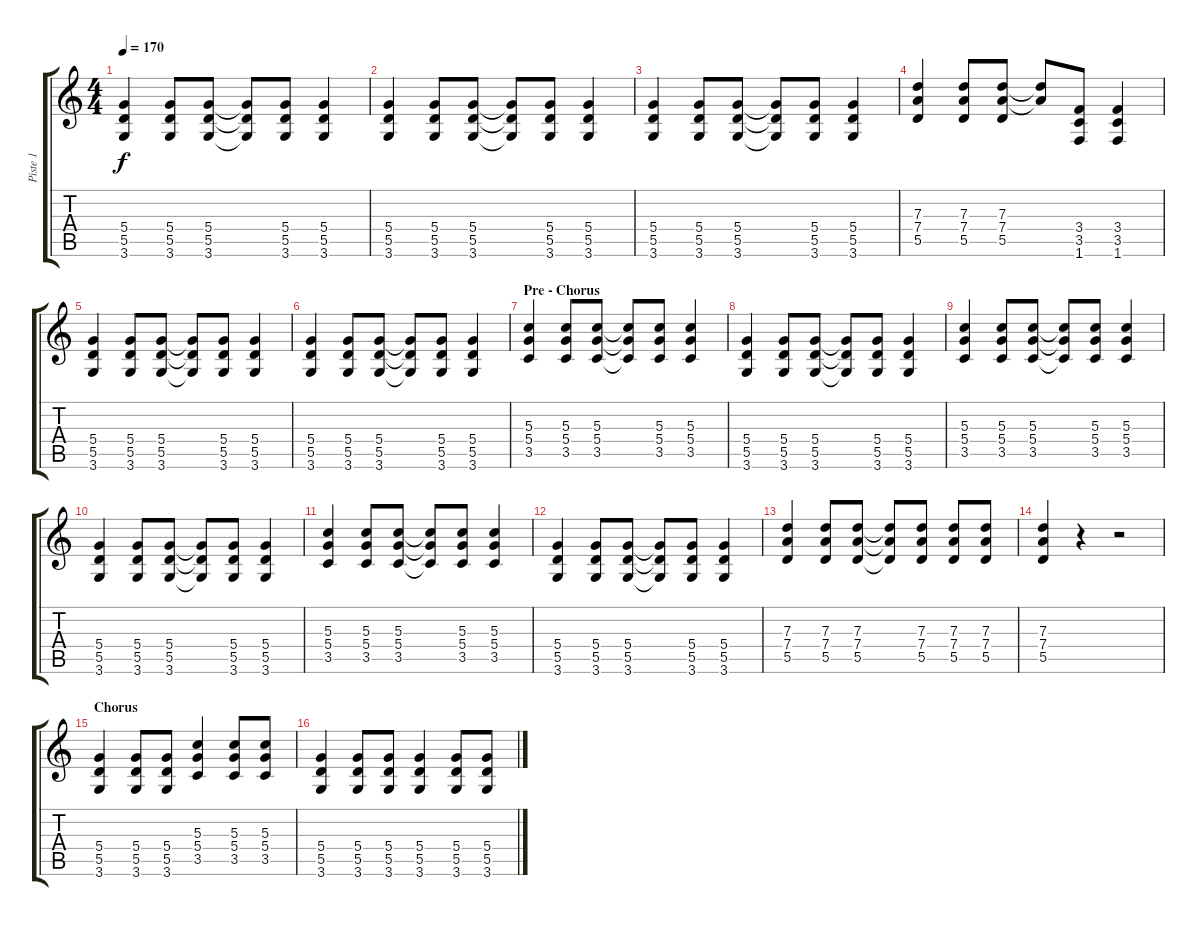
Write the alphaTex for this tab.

\track ("Piste 1" "Piste 1") {instrument distortionguitar}
\staff {score tabs}
\tuning (E4 B3 G3 D3 A2 E2) {hide}
\ts (4 4)
\tempo 170
\clef g2
\ks c
(5.4 5.5 3.6).4{dy f} (5.4 5.5 3.6).8 (5.4 5.5 3.6).8 (5.4{t} 5.5{t} 3.6{t}).8 (5.4 5.5 3.6).8 (5.4 5.5 3.6).4 |
(5.4 5.5 3.6).4 (5.4 5.5 3.6).8 (5.4 5.5 3.6).8 (5.4{t} 5.5{t} 3.6{t}).8 (5.4 5.5 3.6).8 (5.4 5.5 3.6).4 |
(5.4 5.5 3.6).4 (5.4 5.5 3.6).8 (5.4 5.5 3.6).8 (5.4{t} 5.5{t} 3.6{t}).8 (5.4 5.5 3.6).8 (5.4 5.5 3.6).4 |
(7.3 7.4 5.5).4 (7.3 7.4 5.5).8 (7.3 7.4 5.5).8 (7.3{t} 7.4{t}).8 (3.4 3.5 1.6).8 (3.4 3.5 1.6).4 |
(5.4 5.5 3.6).4 (5.4 5.5 3.6).8 (5.4 5.5 3.6).8 (5.4{t} 5.5{t} 3.6{t}).8 (5.4 5.5 3.6).8 (5.4 5.5 3.6).4 |
(5.4 5.5 3.6).4 (5.4 5.5 3.6).8 (5.4 5.5 3.6).8 (5.4{t} 5.5{t} 3.6{t}).8 (5.4 5.5 3.6).8 (5.4 5.5 3.6).4 |
\section ("" "Pre - Chorus")
(5.3 5.4 3.5).4 (5.3 5.4 3.5).8 (5.3 5.4 3.5).8 (5.3{t} 5.4{t} 3.5{t}).8 (5.3 5.4 3.5).8 (5.3 5.4 3.5).4 |
(5.4 5.5 3.6).4 (5.4 5.5 3.6).8 (5.4 5.5 3.6).8 (5.4{t} 5.5{t} 3.6{t}).8 (5.4 5.5 3.6).8 (5.4 5.5 3.6).4 |
(5.3 5.4 3.5).4 (5.3 5.4 3.5).8 (5.3 5.4 3.5).8 (5.3{t} 5.4{t} 3.5{t}).8 (5.3 5.4 3.5).8 (5.3 5.4 3.5).4 |
(5.4 5.5 3.6).4 (5.4 5.5 3.6).8 (5.4 5.5 3.6).8 (5.4{t} 5.5{t} 3.6{t}).8 (5.4 5.5 3.6).8 (5.4 5.5 3.6).4 |
(5.3 5.4 3.5).4 (5.3 5.4 3.5).8 (5.3 5.4 3.5).8 (5.3{t} 5.4{t} 3.5{t}).8 (5.3 5.4 3.5).8 (5.3 5.4 3.5).4 |
(5.4 5.5 3.6).4 (5.4 5.5 3.6).8 (5.4 5.5 3.6).8 (5.4{t} 5.5{t} 3.6{t}).8 (5.4 5.5 3.6).8 (5.4 5.5 3.6).4 |
(7.3 7.4 5.5).4 (7.3 7.4 5.5).8 (7.3 7.4 5.5).8 (7.3{t} 7.4{t} 5.5{t}).8 (7.3 7.4 5.5).8 (7.3 7.4 5.5).8 (7.3 7.4 5.5).8 |
(7.3 7.4 5.5).4 r.4 r.2 |
\section ("" "Chorus")
(5.4 5.5 3.6).4 (5.4 5.5 3.6).8 (5.4 5.5 3.6).8 (5.3 5.4 3.5).4 (5.3 5.4 3.5).8 (5.3 5.4 3.5).8 |
(5.4 5.5 3.6).4 (5.4 5.5 3.6).8 (5.4 5.5 3.6).8 (5.4 5.5 3.6).4 (5.4 5.5 3.6).8 (5.4 5.5 3.6).8
